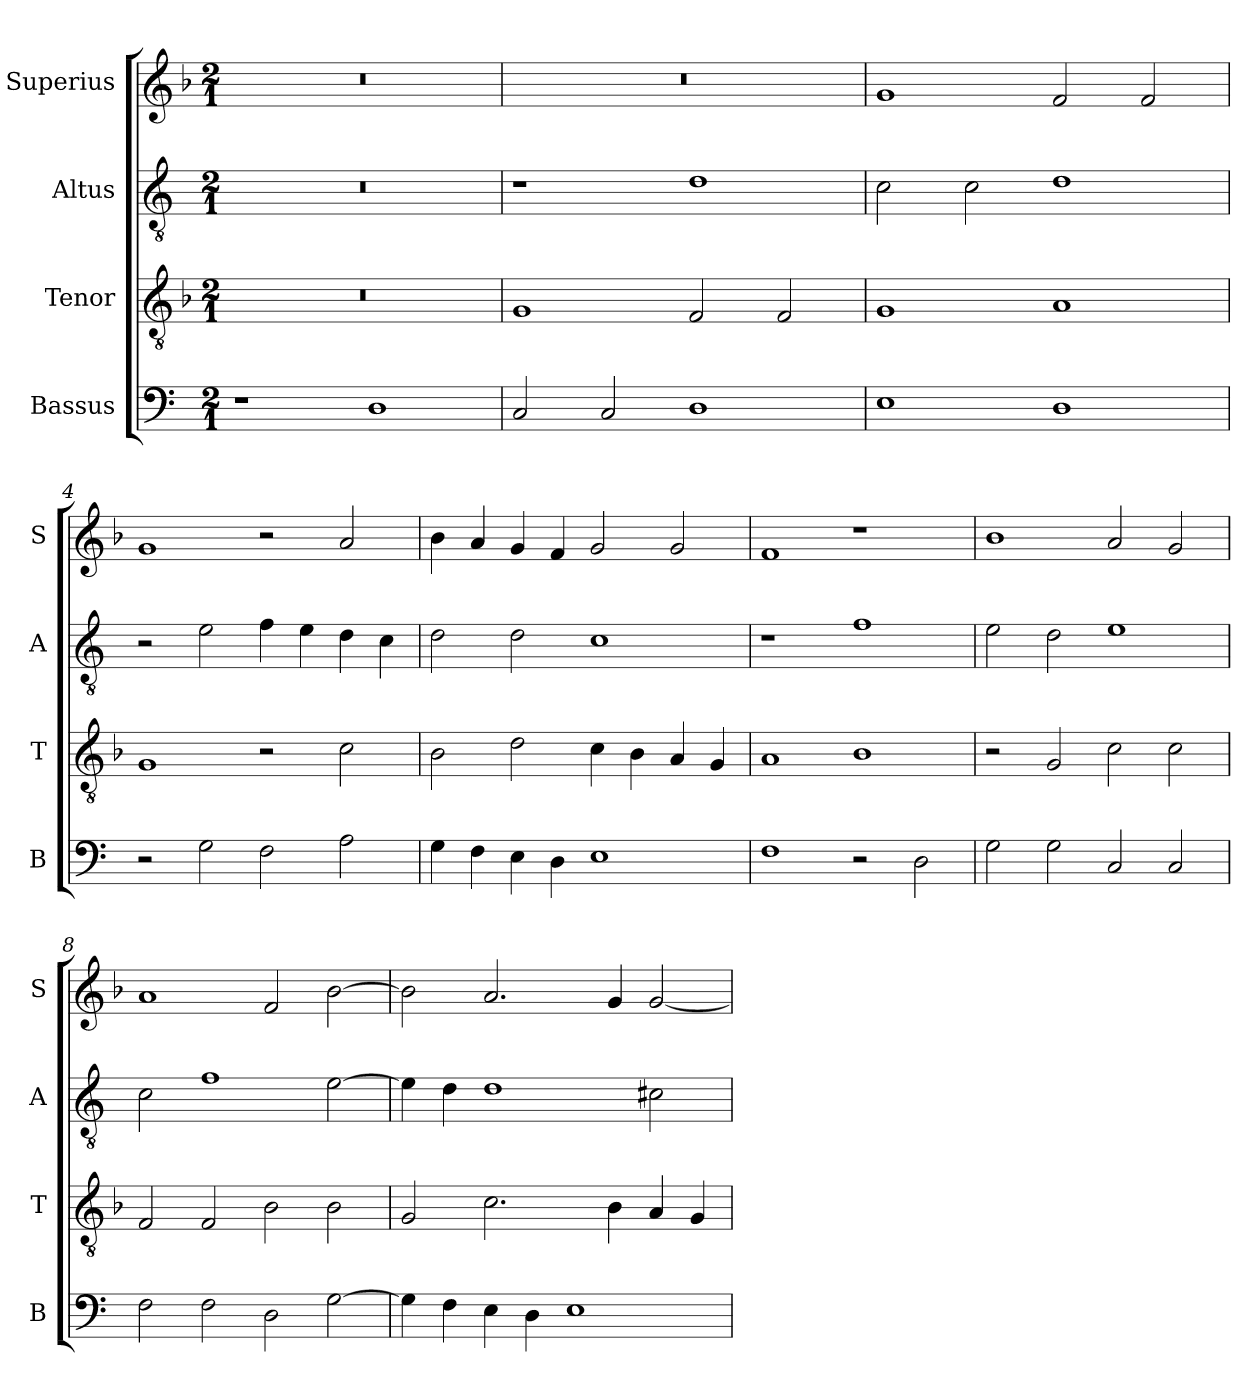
**kern	**kern	**kern	**kern
*part4	*part3	*part2	*part1
*staff4	*staff3	*staff2	*staff1
*I"Bassus	*I"Tenor	*I"Altus	*I"Superius
*I'B	*I'T	*I'A	*I'S
*clefF4	*clefGv2	*clefGv2	*clefG2
*k[]	*k[b-]	*k[]	*k[b-]
*M2/1	*M2/1	*M2/1	*M2/1
=1	=1	=1	=1
1r	0r	0r	0r
1D	.	.	.
=2	=2	=2	=2
2C/	1G	1r	0r
2C/	.	.	.
1D	2F/	1d	.
.	2F/	.	.
=3	=3	=3	=3
1E	1G	2c\	1g
.	.	2c\	.
1D	1A	1d	2f/
.	.	.	2f/
=4	=4	=4	=4
2r	1G	2r	1g
2G\	.	2e\	.
2F\	2r	4f\	2r
.	.	4e\	.
2A\	2c\	4d\	2a/
.	.	4c\	.
=5	=5	=5	=5
4G\	2B-\	2d\	4b-\
4F\	.	.	4a/
4E\	2d\	2d\	4g/
4D\	.	.	4f/
1E	4c\	1c	2g/
.	4B-\	.	.
.	4A/	.	2g/
.	4G/	.	.
=6	=6	=6	=6
1F	1A	1r	1f
2r	1B-	1f	1r
2D\	.	.	.
=7	=7	=7	=7
2G\	2r	2e\	1b-
2G\	2G/	2d\	.
2C/	2c\	1e	2a/
2C/	2c\	.	2g/
=8	=8	=8	=8
2F\	2F/	2c\	1a
2F\	2F/	1f	.
2D\	2B-\	.	2f/
[2G\	2B-\	[2e\	[2b-\
=9	=9	=9	=9
4G\]	2G/	4e\]	2b-\]
4F\	.	4d\	.
4E\	2.c\	1d	2.a/
4D\	.	.	.
1E	.	.	.
.	4B-\	.	4g/
.	4A/	2c#X\	[2g/
.	4G/	.	.
=	=	=	=
*-	*-	*-	*-
